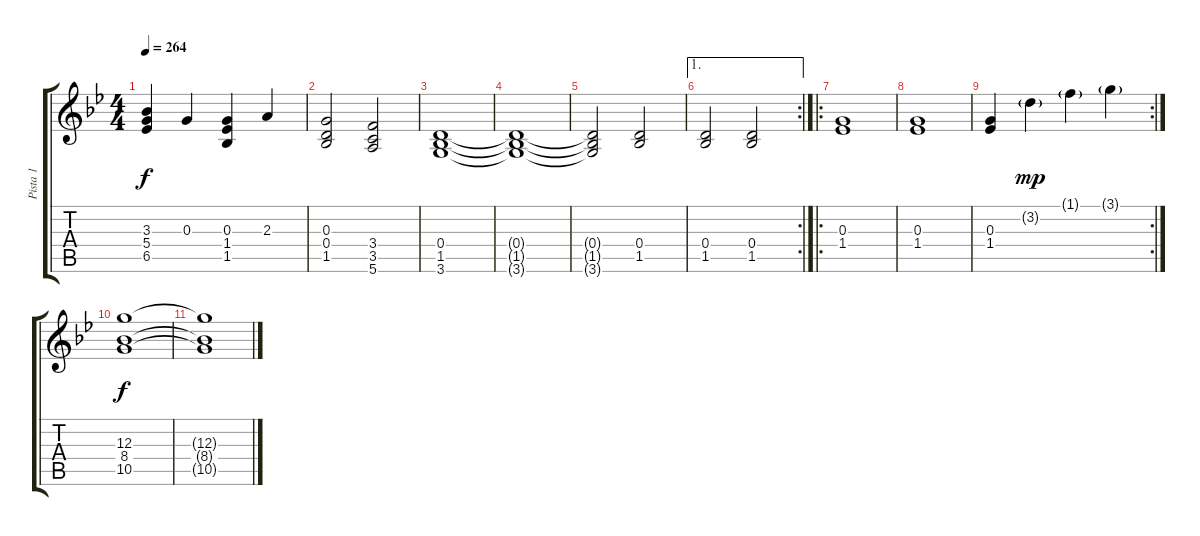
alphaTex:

\track ("Pista 1" "Pista 1") {instrument distortionguitar}
\staff {score tabs}
\tuning (E4 B3 G3 D3 A2 E2) {hide}
\ts (4 4)
\tempo 264
\clef g2
\ks bb
(3.3{t} 5.4 6.5).4{dy f} 0.3.4 (0.3 1.4 1.5).4 2.3.4 |
(0.3 0.4 1.5).2 (3.4 3.5 5.6).2 |
(0.4 1.5 3.6).1 |
(0.4{t} 1.5{t} 3.6{t}).1 |
(0.4{t} 1.5{t} 3.6{t}).2 (0.4 1.5).2 |
\ae 1
\rc 2
(0.4 1.5).2 (0.4 1.5).2 |
\ro
(0.3 1.4).1 |
(0.3 1.4).1 |
\rc 2
(0.3 1.4).4 3.2{g}.4{dy mp} 1.1{g}.4 3.1{g}.4 |
(12.3 8.4 10.5).1{dy f} |
(12.3{t} 8.4{t} 10.5{t}).1
